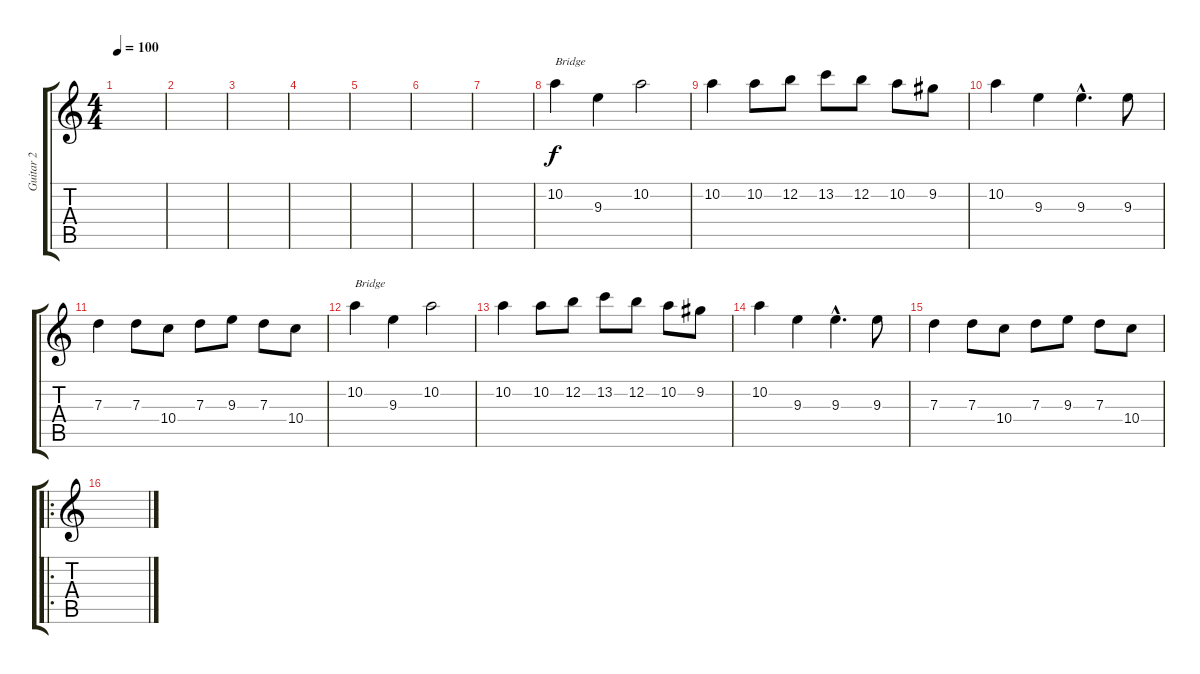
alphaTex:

\track ("Guitar 2" "Guitar 2") {instrument acousticguitarsteel}
\staff {score tabs}
\tuning (E4 B3 G3 D3 A2 E2) {hide}
\ts (4 4)
\tempo 100
\clef g2
\ks c
|
|
|
|
|
|
|
10.2.4{txt "Bridge"} 9.3.4 10.2.2 |
10.2.4 10.2.8 12.2.8 13.2.8 12.2.8 10.2.8 9.2.8 |
10.2.4 9.3.4 9.3{hac}.4{d} 9.3.8 |
7.3.4 7.3.8 10.4.8 7.3.8 9.3.8 7.3.8 10.4.8 |
10.2.4{txt "Bridge"} 9.3.4 10.2.2 |
10.2.4 10.2.8 12.2.8 13.2.8 12.2.8 10.2.8 9.2.8 |
10.2.4 9.3.4 9.3{hac}.4{d} 9.3.8 |
7.3.4 7.3.8 10.4.8 7.3.8 9.3.8 7.3.8 10.4.8 |
\ro
